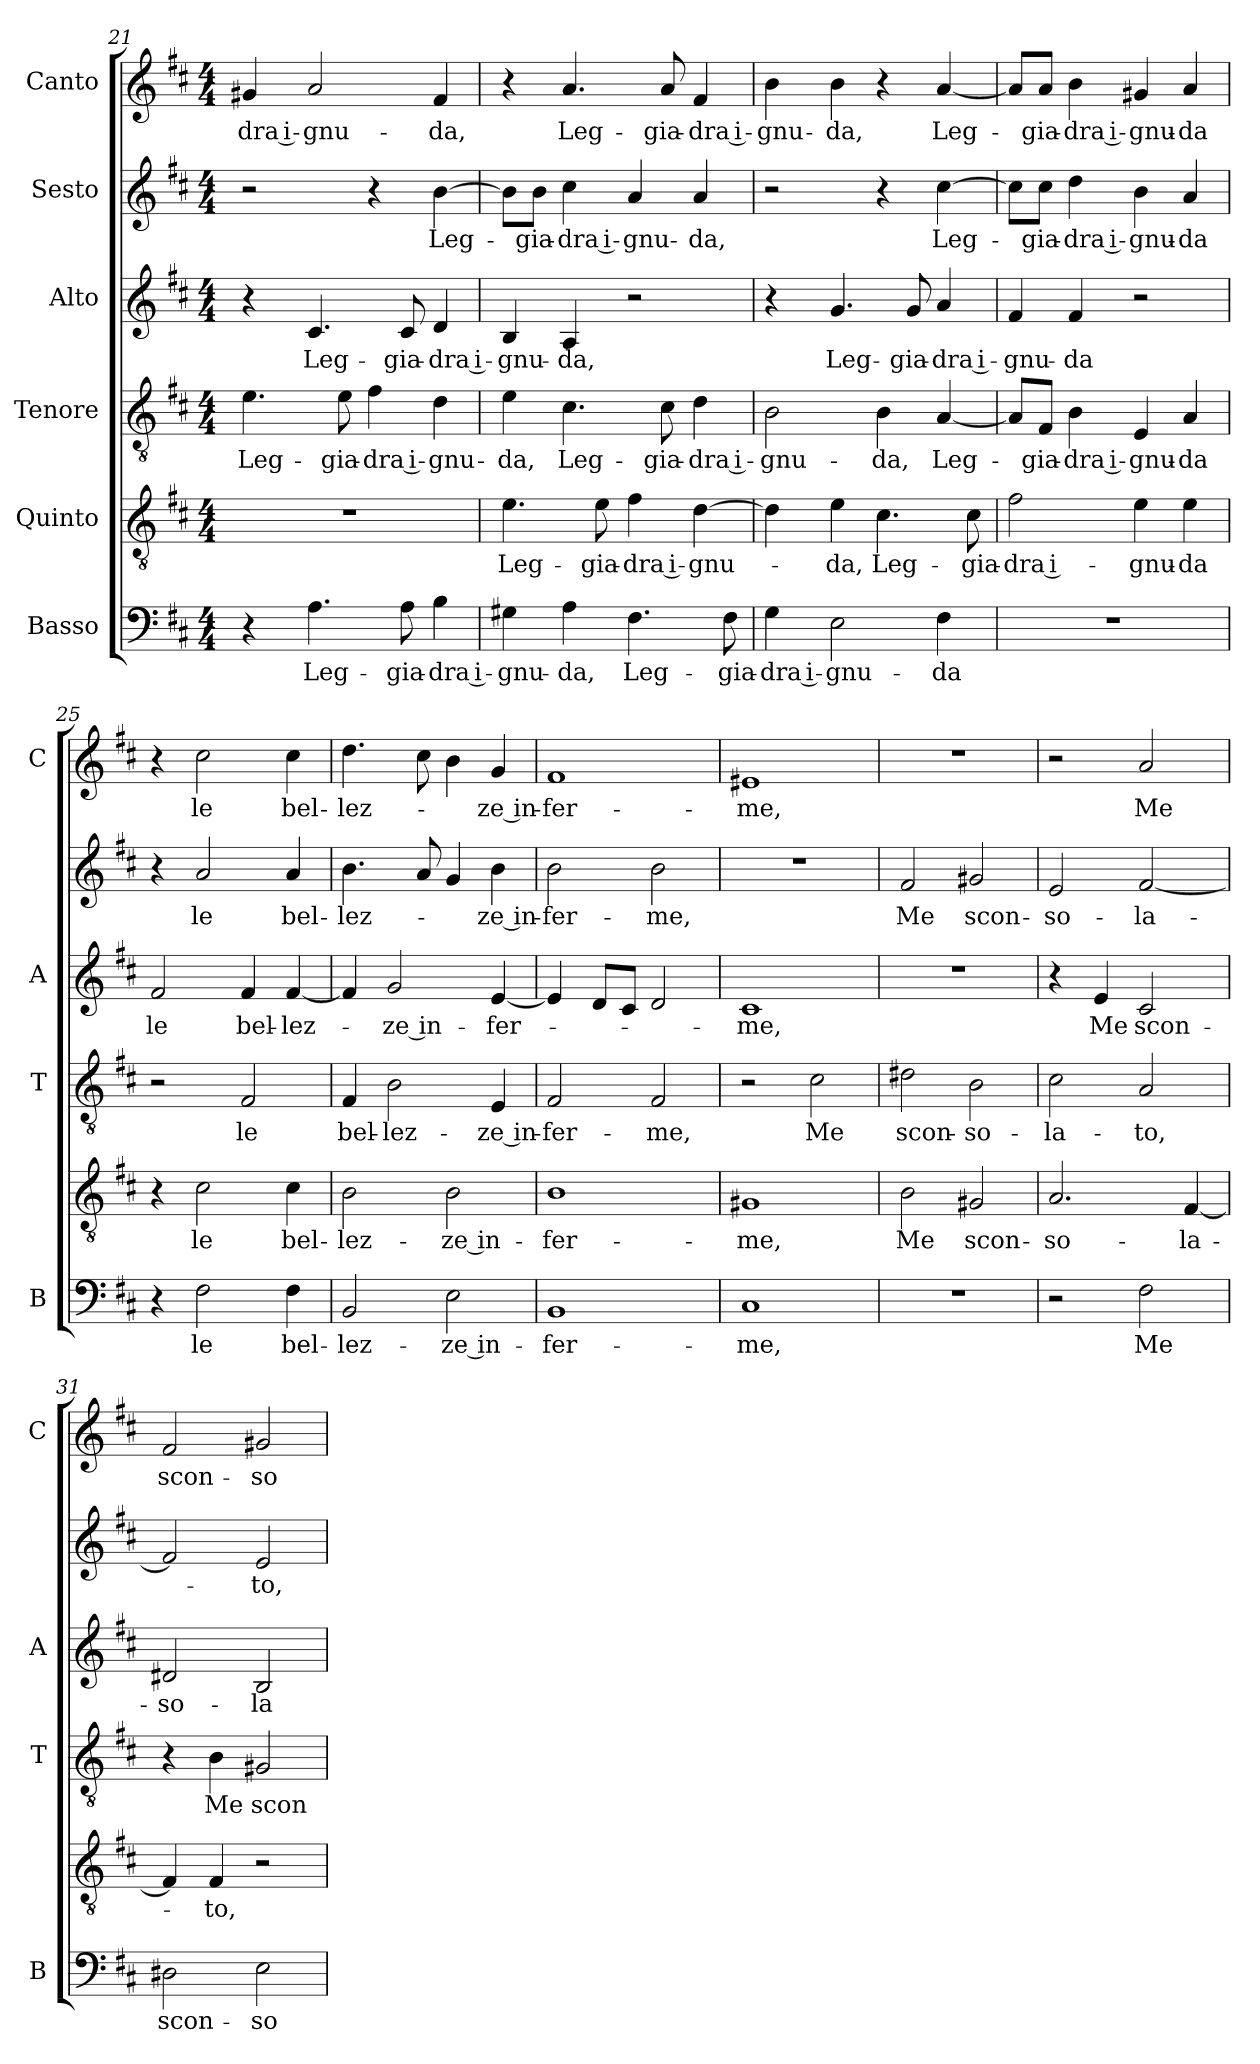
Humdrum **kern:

**kern	**text	**kern	**text	**kern	**text	**kern	**text	**kern	**text	**kern	**text
*part6	*part6	*part5	*part5	*part4	*part4	*part3	*part3	*part2	*part2	*part1	*part1
*staff6	*staff6	*staff5	*staff5	*staff4	*staff4	*staff3	*staff3	*staff2	*staff2	*staff1	*staff1
*I"Basso	*	*I"Quinto	*	*I"Tenore	*	*I"Alto	*	*I"Sesto	*	*I"Canto	*
*I'B	*	*	*	*I'T	*	*I'A	*	*	*	*I'C	*
*clefF4	*	*clefGv2	*	*clefGv2	*	*clefG2	*	*clefG2	*	*clefG2	*
*k[f#c#]	*	*k[f#c#]	*	*k[f#c#]	*	*k[f#c#]	*	*k[f#c#]	*	*k[f#c#]	*
*D:	*	*D:	*	*D:	*	*D:	*	*D:	*	*D:	*
*M4/4	*	*M4/4	*	*M4/4	*	*M4/4	*	*M4/4	*	*M4/4	*
=21	=21	=21	=21	=21	=21	=21	=21	=21	=21	=21	=21
!	!	!	!	!	!LO:LY:b	!	!	!	!	!	!LO:LY:b
4r	.	1r	.	4.e\	Leg-	4r	.	2r	.	4g#X/	-dra i-
!	!LO:LY:b	!	!	!	!	!	!LO:LY:b	!	!	!	!LO:LY:b
4.A\	Leg-	.	.	.	.	4.c#/	Leg-	.	.	2a/	-gnu-
!	!	!	!	!	!LO:LY:b	!	!	!	!	!	!
.	.	.	.	8e\	-gia-	.	.	.	.	.	.
!	!	!	!	!	!LO:LY:b	!	!	!	!	!	!
.	.	.	.	4f#\	-dra i-	.	.	4r	.	.	.
!	!LO:LY:b	!	!	!	!	!	!LO:LY:b	!	!	!	!
8A\	-gia-	.	.	.	.	8c#/	-gia-	.	.	.	.
!	!LO:LY:b	!	!	!	!LO:LY:b	!	!LO:LY:b	!	!LO:LY:b	!	!LO:LY:b
4B\	-dra i-	.	.	4d\	-gnu-	4d/	-dra i-	[4b\	Leg-	4f#/	-da,
!!LO:LB:g=z
=22	=22	=22	=22	=22	=22	=22	=22	=22	=22	=22	=22
!	!LO:LY:b	!	!LO:LY:b	!	!LO:LY:b	!	!LO:LY:b	!	!	!	!
4G#X\	-gnu-	4.e\	Leg-	4e\	-da,	4B/	-gnu-	8b\L]	.	4r	.
!	!	!	!	!	!	!	!	!	!LO:LY:b	!	!
.	.	.	.	.	.	.	.	8b\J	-gia-	.	.
!	!LO:LY:b	!	!	!	!LO:LY:b	!	!LO:LY:b	!	!LO:LY:b	!	!LO:LY:b
4A\	-da,	.	.	4.c#\	Leg-	4A/	-da,	4cc#\	-dra i-	4.a/	Leg-
!	!	!	!LO:LY:b	!	!	!	!	!	!	!	!
.	.	8e\	-gia-	.	.	.	.	.	.	.	.
!	!LO:LY:b	!	!LO:LY:b	!	!	!	!	!	!LO:LY:b	!	!
4.F#\	Leg-	4f#\	-dra i-	.	.	2r	.	4a/	-gnu-	.	.
!	!	!	!	!	!LO:LY:b	!	!	!	!	!	!LO:LY:b
.	.	.	.	8c#\	-gia-	.	.	.	.	8a/	-gia-
!	!	!	!LO:LY:b	!	!LO:LY:b	!	!	!	!LO:LY:b	!	!LO:LY:b
.	.	[4d\	-gnu-	4d\	-dra i-	.	.	4a/	-da,	4f#/	-dra i-
!	!LO:LY:b	!	!	!	!	!	!	!	!	!	!
8F#\	-gia-	.	.	.	.	.	.	.	.	.	.
=23	=23	=23	=23	=23	=23	=23	=23	=23	=23	=23	=23
!	!LO:LY:b	!	!	!	!LO:LY:b	!	!	!	!	!	!LO:LY:b
4G\	-dra i-	4d\]	.	2B\	-gnu-	4r	.	2r	.	4b\	-gnu-
!	!LO:LY:b	!	!LO:LY:b	!	!	!	!LO:LY:b	!	!	!	!LO:LY:b
2E\	-gnu-	4e\	-da,	.	.	4.g/	Leg-	.	.	4b\	-da,
!	!	!	!LO:LY:b	!	!LO:LY:b	!	!	!	!	!	!
.	.	4.c#\	Leg-	4B\	-da,	.	.	4r	.	4r	.
!	!	!	!	!	!	!	!LO:LY:b	!	!	!	!
.	.	.	.	.	.	8g/	-gia-	.	.	.	.
!	!LO:LY:b	!	!	!	!LO:LY:b	!	!LO:LY:b	!	!LO:LY:b	!	!LO:LY:b
4F#\	-da	.	.	[4A/	Leg-	4a/	-dra i-	[4cc#\	Leg-	[4a/	Leg-
!	!	!	!LO:LY:b	!	!	!	!	!	!	!	!
.	.	8c#\	-gia-	.	.	.	.	.	.	.	.
=24	=24	=24	=24	=24	=24	=24	=24	=24	=24	=24	=24
!	!	!	!LO:LY:b	!	!	!	!LO:LY:b	!	!	!	!
1r	.	2f#\	-dra i-	8A/L]	.	4f#/	-gnu-	8cc#\L]	.	8a/L]	.
!	!	!	!	!	!LO:LY:b	!	!	!	!LO:LY:b	!	!LO:LY:b
.	.	.	.	8F#/J	-gia-	.	.	8cc#\J	-gia-	8a/J	-gia-
!	!	!	!	!	!LO:LY:b	!	!LO:LY:b	!	!LO:LY:b	!	!LO:LY:b
.	.	.	.	4B\	-dra i-	4f#/	-da	4dd\	-dra i-	4b\	-dra i-
!	!	!	!LO:LY:b	!	!LO:LY:b	!	!	!	!LO:LY:b	!	!LO:LY:b
.	.	4e\	-gnu-	4E/	-gnu-	2r	.	4b\	-gnu-	4g#X/	-gnu-
!	!	!	!LO:LY:b	!	!LO:LY:b	!	!	!	!LO:LY:b	!	!LO:LY:b
.	.	4e\	-da	4A/	-da	.	.	4a/	-da	4a/	-da
=25	=25	=25	=25	=25	=25	=25	=25	=25	=25	=25	=25
!	!	!	!	!	!	!	!LO:LY:b	!	!	!	!
4r	.	4r	.	2r	.	2f#/	le	4r	.	4r	.
!	!LO:LY:b	!	!LO:LY:b	!	!	!	!	!	!LO:LY:b	!	!LO:LY:b
2F#\	le	2c#\	le	.	.	.	.	2a/	le	2cc#\	le
!	!	!	!	!	!LO:LY:b	!	!LO:LY:b	!	!	!	!
.	.	.	.	2F#/	le	4f#/	bel-	.	.	.	.
!	!LO:LY:b	!	!LO:LY:b	!	!	!	!LO:LY:b	!	!LO:LY:b	!	!LO:LY:b
4F#\	bel-	4c#\	bel-	.	.	[4f#/	-lez-	4a/	bel-	4cc#\	bel-
=26	=26	=26	=26	=26	=26	=26	=26	=26	=26	=26	=26
!	!LO:LY:b	!	!LO:LY:b	!	!LO:LY:b	!	!	!	!LO:LY:b	!	!LO:LY:b
2BB/	-lez-	2B\	-lez-	4F#/	bel-	4f#/]	.	4.b\	-lez-	4.dd\	-lez-
!	!	!	!	!	!LO:LY:b	!	!LO:LY:b	!	!	!	!
.	.	.	.	2B\	-lez-	2g/	-ze in-	.	.	.	.
.	.	.	.	.	.	.	.	8a/	.	8cc#\	.
!	!LO:LY:b	!	!LO:LY:b	!	!	!	!	!	!	!	!
2E\	-ze in-	2B\	-ze in-	.	.	.	.	4g/	.	4b\	.
!	!	!	!	!	!LO:LY:b	!	!LO:LY:b	!	!LO:LY:b	!	!LO:LY:b
.	.	.	.	4E/	-ze in-	[4e/	-fer-	4b\	-ze in-	4g/	-ze in-
=27	=27	=27	=27	=27	=27	=27	=27	=27	=27	=27	=27
!	!LO:LY:b	!	!LO:LY:b	!	!LO:LY:b	!	!	!	!LO:LY:b	!	!LO:LY:b
1BB	-fer-	1B	-fer-	2F#/	-fer-	4e/]	.	2b\	-fer-	1f#	-fer-
.	.	.	.	.	.	8d/L	.	.	.	.	.
.	.	.	.	.	.	8c#/J	.	.	.	.	.
!	!	!	!	!	!LO:LY:b	!	!	!	!LO:LY:b	!	!
.	.	.	.	2F#/	-me,	2d/	.	2b\	-me,	.	.
=28	=28	=28	=28	=28	=28	=28	=28	=28	=28	=28	=28
!	!LO:LY:b	!	!LO:LY:b	!	!	!	!LO:LY:b	!	!	!	!LO:LY:b
1C#	-me,	1G#X	-me,	2r	.	1c#	-me,	1r	.	1e#X	-me,
!	!	!	!	!	!LO:LY:b	!	!	!	!	!	!
.	.	.	.	2c#\	Me	.	.	.	.	.	.
=29	=29	=29	=29	=29	=29	=29	=29	=29	=29	=29	=29
!	!	!	!LO:LY:b	!	!LO:LY:b	!	!	!	!LO:LY:b	!	!
1r	.	2B\	Me	2d#X\	scon-	1r	.	2f#/	Me	1r	.
!	!	!	!LO:LY:b	!	!LO:LY:b	!	!	!	!LO:LY:b	!	!
.	.	2G#X/	scon-	2B\	-so-	.	.	2g#X/	scon-	.	.
!!LO:LB:g=z
=30	=30	=30	=30	=30	=30	=30	=30	=30	=30	=30	=30
!	!	!	!LO:LY:b	!	!LO:LY:b	!	!	!	!LO:LY:b	!	!
2r	.	2.A/	-so-	2c#\	-la-	4r	.	2e/	-so-	2r	.
!	!	!	!	!	!	!	!LO:LY:b	!	!	!	!
.	.	.	.	.	.	4e/	Me	.	.	.	.
!	!LO:LY:b	!	!	!	!LO:LY:b	!	!LO:LY:b	!	!LO:LY:b	!	!LO:LY:b
2F#\	Me	.	.	2A/	-to,	2c#/	scon-	[2f#/	-la-	2a/	Me
!	!	!	!LO:LY:b	!	!	!	!	!	!	!	!
.	.	[4F#/	-la-	.	.	.	.	.	.	.	.
=31	=31	=31	=31	=31	=31	=31	=31	=31	=31	=31	=31
!	!LO:LY:b	!	!	!	!	!	!LO:LY:b	!	!	!	!LO:LY:b
2D#X\	scon-	4F#/]	.	4r	.	2d#X/	-so-	2f#/]	.	2f#/	scon-
!	!	!	!LO:LY:b	!	!LO:LY:b	!	!	!	!	!	!
.	.	4F#/	-to,	4B\	Me	.	.	.	.	.	.
!	!LO:LY:b	!	!	!	!LO:LY:b	!	!LO:LY:b	!	!LO:LY:b	!	!LO:LY:b
2E\	-so-	2r	.	2G#X/	scon-	2B/	-la-	2e/	-to,	2g#X/	-so-
=	=	=	=	=	=	=	=	=	=	=	=
*-	*-	*-	*-	*-	*-	*-	*-	*-	*-	*-	*-
